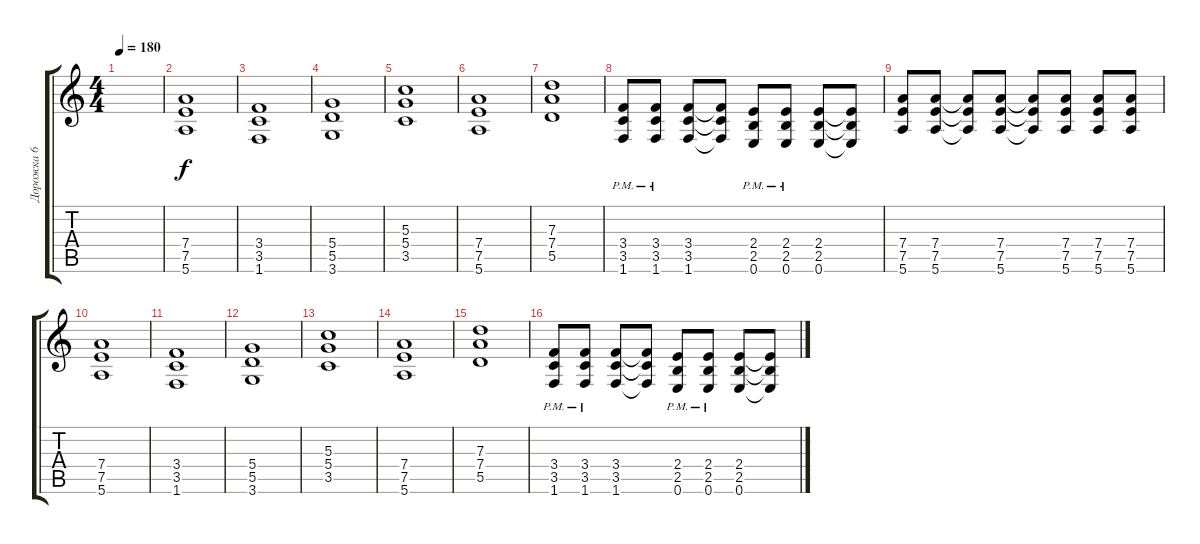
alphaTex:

\track ("Дорожка 6" "Дорожка 6") {instrument distortionguitar}
\staff {score tabs}
\tuning (E4 B3 G3 D3 A2 E2) {hide}
\ts (4 4)
\tempo 180
\clef g2
\ks c
|
(7.4 7.5 5.6).1 |
(3.4 3.5 1.6).1 |
(5.4 5.5 3.6).1 |
(5.3 5.4 3.5).1 |
(7.4 7.5 5.6).1 |
(7.3 7.4 5.5).1 |
(3.4{pm} 3.5{pm} 1.6{pm}).8 (3.4{pm} 3.5{pm} 1.6{pm}).8 (3.4 3.5 1.6).8 (3.4{t} 3.5{t} 1.6{t}).8 (2.4{pm} 2.5{pm} 0.6{pm}).8 (2.4{pm} 2.5{pm} 0.6{pm}).8 (2.4 2.5 0.6).8 (2.4{t} 2.5{t} 0.6{t}).8 |
(7.4 7.5 5.6).8 (7.4 7.5 5.6).8 (7.4{t} 7.5{t} 5.6{t}).8 (7.4 7.5 5.6).8 (7.4{t} 7.5{t} 5.6{t}).8 (7.4 7.5 5.6).8 (7.4 7.5 5.6).8 (7.4 7.5 5.6).8 |
(7.4 7.5 5.6).1 |
(3.4 3.5 1.6).1 |
(5.4 5.5 3.6).1 |
(5.3 5.4 3.5).1 |
(7.4 7.5 5.6).1 |
(7.3 7.4 5.5).1 |
(3.4{pm} 3.5{pm} 1.6{pm}).8 (3.4{pm} 3.5{pm} 1.6{pm}).8 (3.4 3.5 1.6).8 (3.4{t} 3.5{t} 1.6{t}).8 (2.4{pm} 2.5{pm} 0.6{pm}).8 (2.4{pm} 2.5{pm} 0.6{pm}).8 (2.4 2.5 0.6).8 (2.4{t} 2.5{t} 0.6{t}).8
